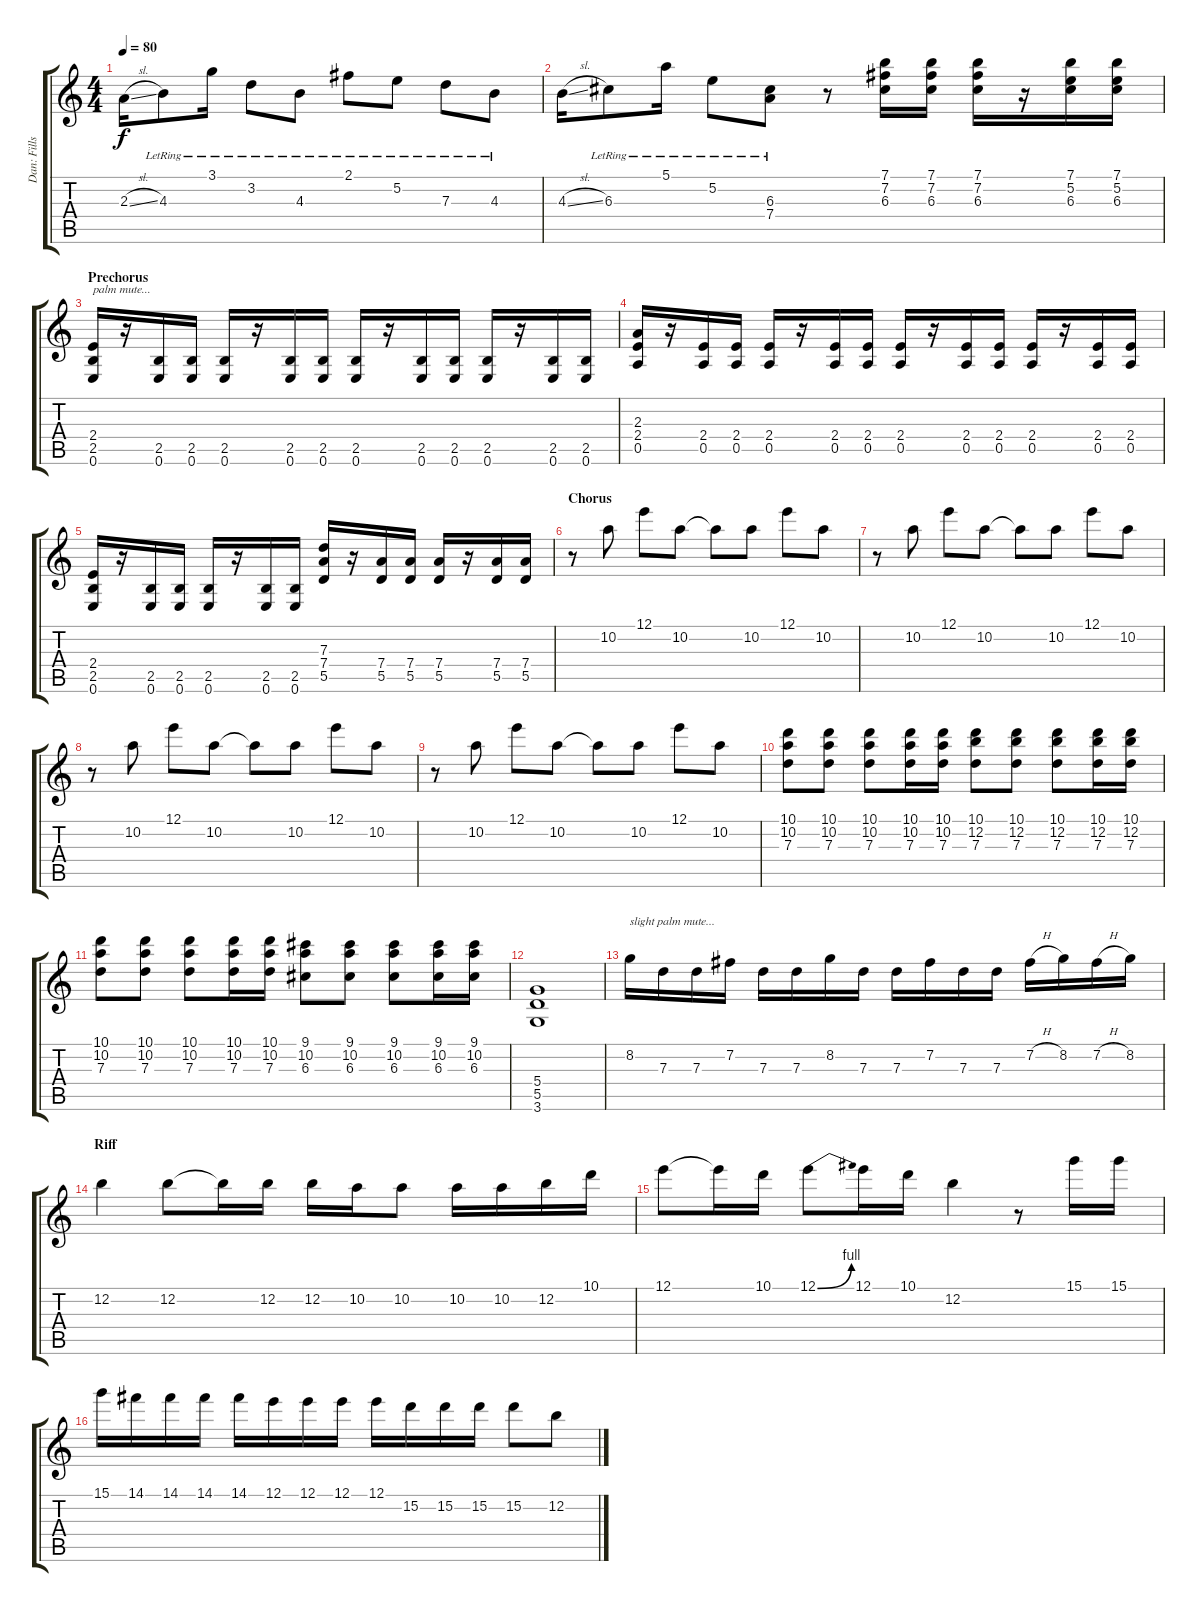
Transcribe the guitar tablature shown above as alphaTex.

\track ("Dan: Fills, Solo, Rythm" "Dan: Fills") {instrument overdrivenguitar}
\staff {score tabs}
\tuning (E4 B3 G3 D3 A2 E2) {hide}
\ts (4 4)
\tempo 80
\clef g2
\ks c
2.3{sl}.16{dy f volume 13 balance 8 instrument acousticguitarsteel} 4.3{lr}.8 3.1{lr}.16 3.2{lr}.8 4.3{lr}.8 2.1{lr}.8 5.2{lr}.8 7.3{lr}.8 4.3{lr}.8 |
4.3{sl}.16 6.3{lr}.8 5.1{lr}.16 5.2{lr}.8 (6.3{lr} 7.4{lr}).8 r.8 (7.1 7.2 6.3).16 (7.1 7.2 6.3).16 (7.1 7.2 6.3).16 r.16 (7.1 5.2 6.3).16 (7.1 5.2 6.3).16 |
\section ("" "Prechorus")
(2.4 2.5 0.6).16{txt "palm mute..." volume 13 balance 5 instrument distortionguitar} r.16 (2.5 0.6).16 (2.5 0.6).16 (2.5 0.6).16 r.16 (2.5 0.6).16 (2.5 0.6).16 (2.5 0.6).16 r.16 (2.5 0.6).16 (2.5 0.6).16 (2.5 0.6).16 r.16 (2.5 0.6).16 (2.5 0.6).16 |
(2.3 2.4 0.5).16 r.16 (2.4 0.5).16 (2.4 0.5).16 (2.4 0.5).16 r.16 (2.4 0.5).16 (2.4 0.5).16 (2.4 0.5).16 r.16 (2.4 0.5).16 (2.4 0.5).16 (2.4 0.5).16 r.16 (2.4 0.5).16 (2.4 0.5).16 |
(2.4 2.5 0.6).16{volume 13 balance 5 instrument distortionguitar} r.16 (2.5 0.6).16 (2.5 0.6).16 (2.5 0.6).16 r.16 (2.5 0.6).16 (2.5 0.6).16 (7.3 7.4 5.5).16 r.16 (7.4 5.5).16 (7.4 5.5).16 (7.4 5.5).16 r.16 (7.4 5.5).16 (7.4 5.5).16 |
\section ("" "Chorus")
r.8{volume 10 balance 8 instrument overdrivenguitar} 10.2.8 12.1.8 10.2.8 10.2{t}.8 10.2.8 12.1.8 10.2.8 |
r.8{volume 10 balance 8 instrument overdrivenguitar} 10.2.8 12.1.8 10.2.8 10.2{t}.8 10.2.8 12.1.8 10.2.8 |
r.8{volume 10 balance 8 instrument overdrivenguitar} 10.2.8 12.1.8 10.2.8 10.2{t}.8 10.2.8 12.1.8 10.2.8 |
r.8{volume 10 balance 8 instrument overdrivenguitar} 10.2.8 12.1.8 10.2.8 10.2{t}.8 10.2.8 12.1.8 10.2.8 |
(10.1 10.2 7.3).8{balance 8 instrument distortionguitar} (10.1 10.2 7.3).8 (10.1 10.2 7.3).8 (10.1 10.2 7.3).16 (10.1 10.2 7.3).16 (10.1 12.2 7.3).8 (10.1 12.2 7.3).8 (10.1 12.2 7.3).8 (10.1 12.2 7.3).16 (10.1 12.2 7.3).16 |
(10.1 10.2 7.3).8 (10.1 10.2 7.3).8 (10.1 10.2 7.3).8 (10.1 10.2 7.3).16 (10.1 10.2 7.3).16 (9.1 10.2 6.3).8 (9.1 10.2 6.3).8 (9.1 10.2 6.3).8 (9.1 10.2 6.3).16 (9.1 10.2 6.3).16 |
(5.4 5.5 3.6).1 |
8.2.16{txt "slight palm mute..."} 7.3.16 7.3.16 7.2.16 7.3.16 7.3.16 8.2.16 7.3.16 7.3.16 7.2.16 7.3.16 7.3.16 7.2{h}.16 8.2.16 7.2{h}.16 8.2.16 |
\section ("" "Riff")
12.2.4{volume 13 balance 16 instrument overdrivenguitar} 12.2.8 12.2{t}.16 12.2.16 12.2.16 10.2.16 10.2.8 10.2.16 10.2.16 12.2.16 10.1.16 |
12.1.8 12.1{t}.16 10.1.16 12.1{be (bend 0 0 60 4)}.8 12.1.16 10.1.16 12.2.4 r.8 15.1.16{volume 13 balance 16 instrument distortionguitar} 15.1.16 |
15.1.16 14.1.16 14.1.16 14.1.16 14.1.16 12.1.16 12.1.16 12.1.16 12.1.16 15.2.16 15.2.16 15.2.16 15.2.8 12.2.8
